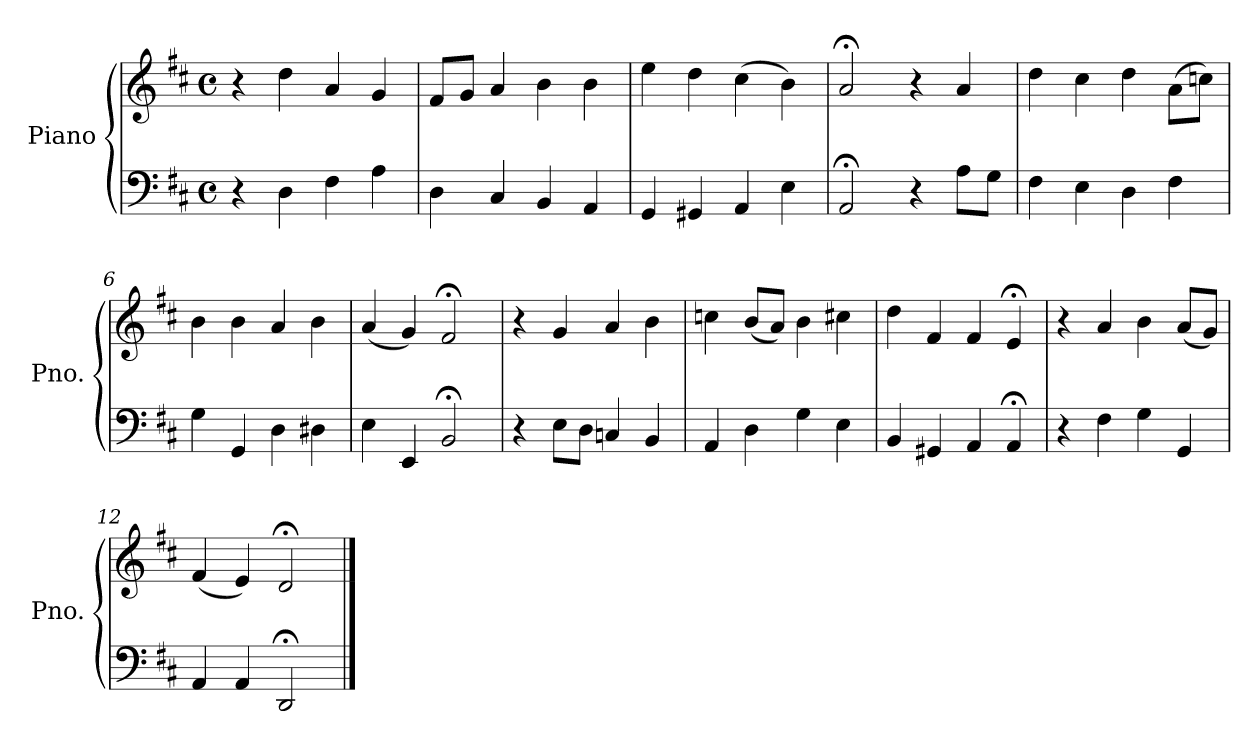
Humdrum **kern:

**kern	**kern
*part1	*part1
*staff2	*staff1
*I"Piano	*
*I'Pno.	*
*clefF4	*clefG2
*k[f#c#]	*k[f#c#]
*M4/4	*M4/4
*met(c)	*met(c)
=1	=1
4r	4r
4D\	4dd\
4F#\	4a/
4A\	4g/
=2	=2
4D\	8f#/L
.	8g/J
4C#/	4a/
4BB/	4b\
4AA/	4b\
=3	=3
4GG/	4ee\
4GG#X/	4dd\
4AA/	(4cc#\
4E\	4b\)
=4	=4
2AA;</	2a;</
4r	4r
8A\L	4a/
8G\J	.
=5	=5
4F#\	4dd\
4E\	4cc#\
4D\	4dd\
4F#\	(8a\L
.	8ccn\J)
=6	=6
4G\	4b\
4GG/	4b\
4D\	4a/
4D#X\	4b\
=7	=7
4E\	(4a/
4EE/	4g/)
2BB;</	2f#;</
!!LO:LB:g=z
=8	=8
4r	4r
8E\L	4g/
8D\J	.
4Cn/	4a/
4BB/	4b\
=9	=9
4AA/	4ccn\
4D\	(8b/L
.	8a/J)
4G\	4b\
4E\	4cc#X\
=10	=10
4BB/	4dd\
4GG#X/	4f#/
4AA/	4f#/
4AA;</	4e;</
=11	=11
4r	4r
4F#\	4a/
4G\	4b\
4GG/	(8a/L
.	8g/J)
=12	=12
4AA/	(4f#/
4AA/	4e/)
2DD;</	2d;</
==	==
*-	*-
